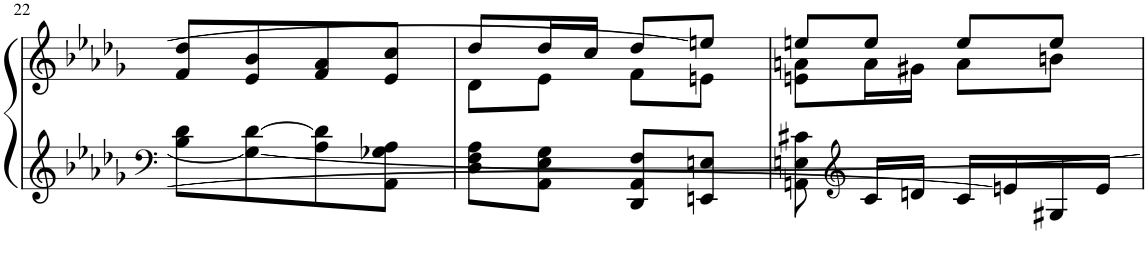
**kern	**kern
*part1	*part1
*staff2	*staff1
*I"Piano	*
*I'Pno.	*
!!LO:PB:g=z
*clefF4	*clefG2
*k[b-e-a-d-g-]	*k[b-e-a-d-g-]
*M2/4	*M2/4
=22	=22
8B-\ 8d-\L	8f/ 8dd-/L
8G\_ [8d-\	8e-/ 8b-/
8A-\ 8d-\]	8f/ 8a-/
8AA-\ 8G-X\ 8A-\J	8e-/ 8cc/J
=23	=23
*	*^
8D-\ 8F\ 8A-\L	8dd-/L	8d-\L
8AA-\ 8E-\ 8G-\J	16dd-/L	8e-\J
.	16cc/JJ	.
8DD-/ 8AA-/ 8F/L	8dd-/L	8f\L
8EEn/ 8En/J	8een/J]	8en\J
=24	=24	=24
8AAn\ 8En\ 8c#X\	8een/L	8en\ 8an\L
*clefG2	*	*
16c#/LL	8ee/J	16a\L
16dn/JJ	.	16g#X\JJ
16c#/LL	8ee/L	8a\L
16en/]	.	.
16G#X/	8ee/J	8bn\J
16e/JJ	.	.
*	*v	*v
=	=
*-	*-
